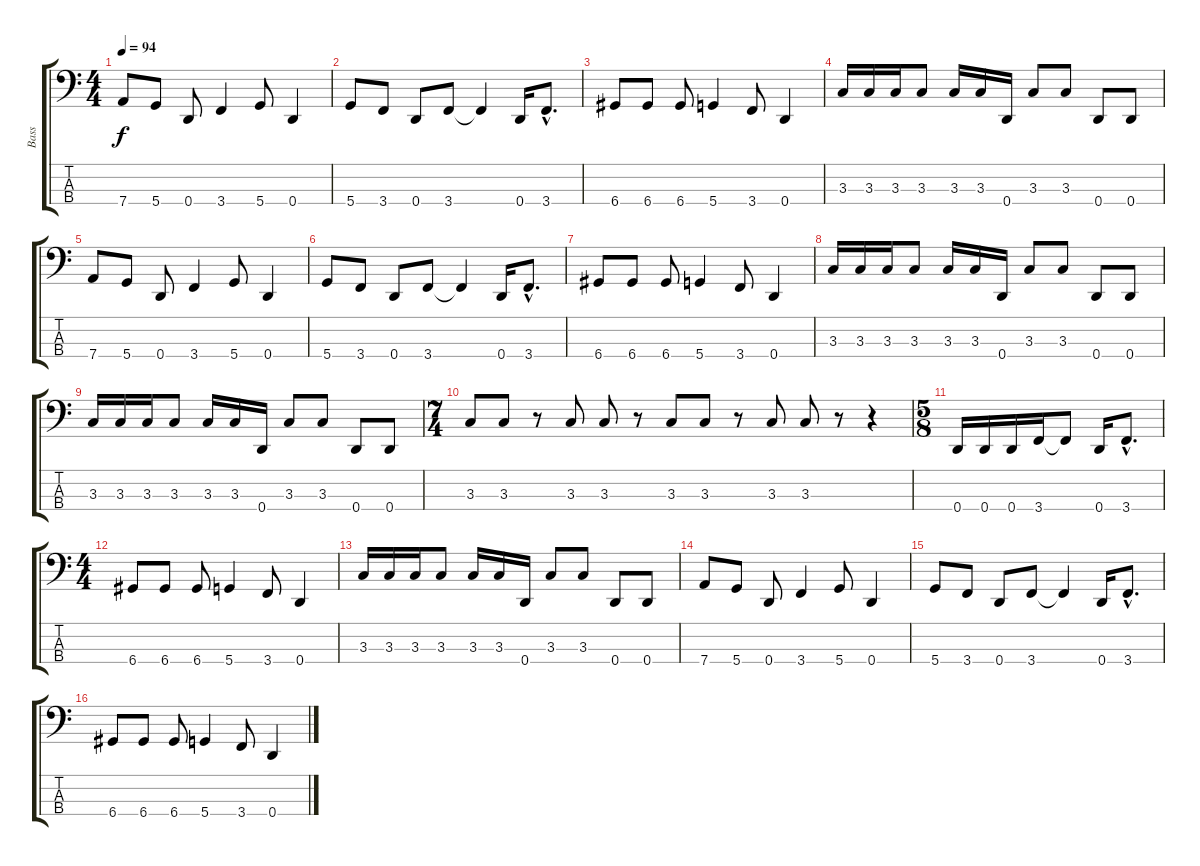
\track ("Bass" "Bass") {instrument electricbassfinger}
\staff {score tabs}
\tuning (G2 D2 A1 D1) {hide}
\ts (4 4)
\tempo 94
\clef f4
\ks c
7.4.8{dy f} 5.4.8 0.4.8 3.4.4 5.4.8 0.4.4 |
5.4.8 3.4.8 0.4.8 3.4.8 3.4{t}.4 0.4.16 3.4{hac}.8{d} |
6.4.8 6.4.8 6.4.8 5.4.4 3.4.8 0.4.4 |
3.3.16 3.3.16 3.3.16 3.3.8 3.3.16 3.3.16 0.4.16 3.3.8 3.3.8 0.4.8 0.4.8 |
7.4.8 5.4.8 0.4.8 3.4.4 5.4.8 0.4.4 |
5.4.8 3.4.8 0.4.8 3.4.8 3.4{t}.4 0.4.16 3.4{hac}.8{d} |
6.4.8 6.4.8 6.4.8 5.4.4 3.4.8 0.4.4 |
3.3.16 3.3.16 3.3.16 3.3.8 3.3.16 3.3.16 0.4.16 3.3.8 3.3.8 0.4.8 0.4.8 |
3.3.16 3.3.16 3.3.16 3.3.8 3.3.16 3.3.16 0.4.16 3.3.8 3.3.8 0.4.8 0.4.8 |
\ts (7 4)
3.3.8 3.3.8 r.8 3.3.8 3.3.8 r.8 3.3.8 3.3.8 r.8 3.3.8 3.3.8 r.8 r.4 |
\ts (5 8)
0.4.16 0.4.16 0.4.16 3.4.16 3.4{t}.8 0.4.16 3.4{hac}.8{d} |
\ts (4 4)
6.4.8 6.4.8 6.4.8 5.4.4 3.4.8 0.4.4 |
3.3.16 3.3.16 3.3.16 3.3.8 3.3.16 3.3.16 0.4.16 3.3.8 3.3.8 0.4.8 0.4.8 |
7.4.8 5.4.8 0.4.8 3.4.4 5.4.8 0.4.4 |
5.4.8 3.4.8 0.4.8 3.4.8 3.4{t}.4 0.4.16 3.4{hac}.8{d} |
6.4.8 6.4.8 6.4.8 5.4.4 3.4.8 0.4.4
